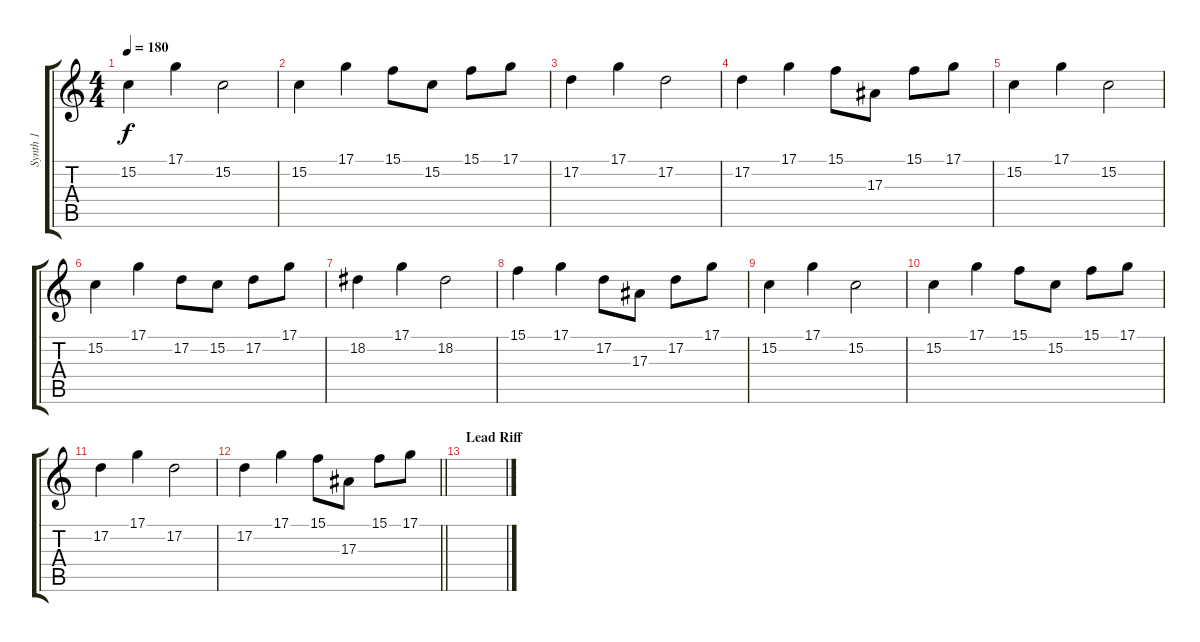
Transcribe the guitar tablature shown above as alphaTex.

\track ("Synth 1" "Synth 1") {instrument choiraahs}
\staff {score tabs}
\tuning (D4 A3 F3 C3 G2 D2) {hide}
\ts (4 4)
\tempo 180
\clef g2
\ks c
15.2.4{dy f} 17.1.4 15.2.2 |
15.2.4 17.1.4 15.1.8 15.2.8 15.1.8 17.1.8 |
17.2.4 17.1.4 17.2.2 |
17.2.4 17.1.4 15.1.8 17.3.8 15.1.8 17.1.8 |
15.2.4 17.1.4 15.2.2 |
15.2.4 17.1.4 17.2.8 15.2.8 17.2.8 17.1.8 |
18.2.4 17.1.4 18.2.2 |
15.1.4 17.1.4 17.2.8 17.3.8 17.2.8 17.1.8 |
15.2.4 17.1.4 15.2.2 |
15.2.4 17.1.4 15.1.8 15.2.8 15.1.8 17.1.8 |
17.2.4 17.1.4 17.2.2 |
\barLineRight lightlight
17.2.4 17.1.4 15.1.8 17.3.8 15.1.8 17.1.8 |
\section ("" "Lead Riff")
